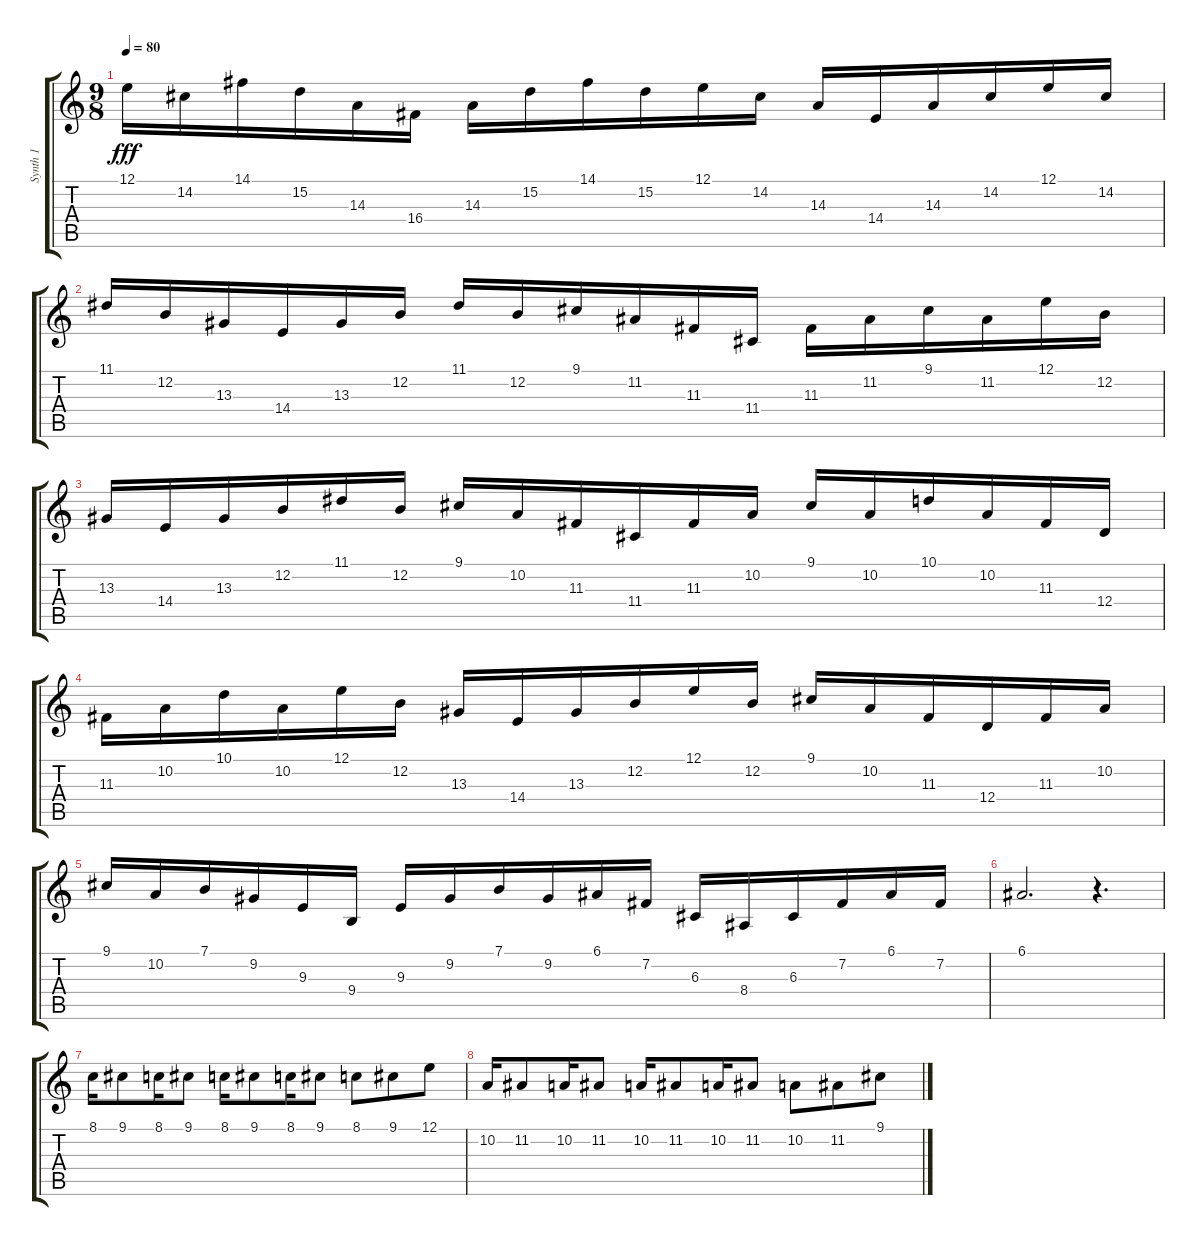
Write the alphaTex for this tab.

\track ("Synth 1" "Synth 1") {instrument lead8bassandlead}
\staff {score tabs}
\tuning (E4 B3 G3 D3 A2 E2) {hide}
\ts (9 8)
\tempo 80
\clef g2
\ks c
12.1.16{dy fff} 14.2.16 14.1.16 15.2.16 14.3.16 16.4.16 14.3.16 15.2.16 14.1.16 15.2.16 12.1.16 14.2.16 14.3.16 14.4.16 14.3.16 14.2.16 12.1.16 14.2.16 |
11.1.16 12.2.16 13.3.16 14.4.16 13.3.16 12.2.16 11.1.16 12.2.16 9.1.16 11.2.16 11.3.16 11.4.16 11.3.16 11.2.16 9.1.16 11.2.16 12.1.16 12.2.16 |
13.3.16 14.4.16 13.3.16 12.2.16 11.1.16 12.2.16 9.1.16 10.2.16 11.3.16 11.4.16 11.3.16 10.2.16 9.1.16 10.2.16 10.1.16 10.2.16 11.3.16 12.4.16 |
11.3.16 10.2.16 10.1.16 10.2.16 12.1.16 12.2.16 13.3.16 14.4.16 13.3.16 12.2.16 12.1.16 12.2.16 9.1.16 10.2.16 11.3.16 12.4.16 11.3.16 10.2.16 |
9.1.16 10.2.16 7.1.16 9.2.16 9.3.16 9.4.16 9.3.16 9.2.16 7.1.16 9.2.16 6.1.16 7.2.16 6.3.16 8.4.16 6.3.16 7.2.16 6.1.16 7.2.16 |
6.1.2{d} r.4{d} |
8.1.16{balance 4} 9.1.8 8.1.16 9.1.8 8.1.16 9.1.8 8.1.16 9.1.8 8.1.8 9.1.8 12.1.8 |
10.2.16 11.2.8 10.2.16 11.2.8 10.2.16 11.2.8 10.2.16 11.2.8 10.2.8 11.2.8 9.1.8
